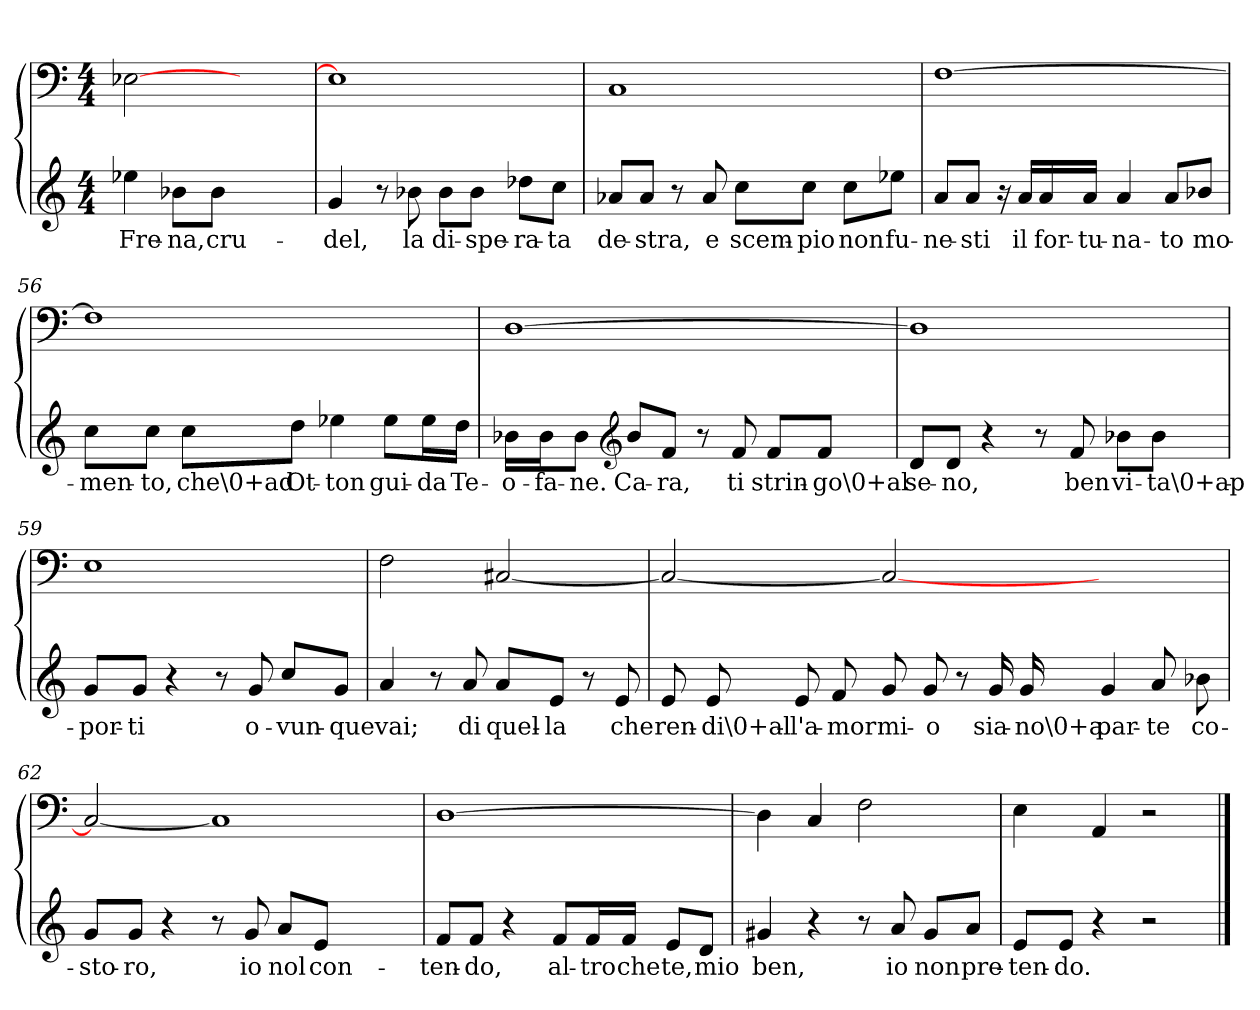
**kern	**text	**kern
*part1	*part1	*part1
*staff2	*staff2	*staff1
*clefG2	*	*clefF4
*k[]	*	*k[]
*C:	*	*C:
*M4/4	*	*M4/4
=	=	=
4ee-X\	Fre-	[2E-X\
8b-X\L	-na,	.
8b-\J	cru-	.
2ryy	.	2ryy
=53	=53	=53
4g/	-del,	1E-\]
8r	.	.
8b-X\	la	.
8b-\L	di-	.
8b-\J	-spe-	.
8dd-X\L	-ra-	.
8cc\J	-ta	.
=54	=54	=54
8a-X/L	de-	1C/
8a-/J	-stra,	.
8r	.	.
8a-/	e	.
8cc\L	scem-	.
8cc\J	-pio	.
8cc\L	non	.
8ee-X\J	fu-	.
=55	=55	=55
8a/L	-ne-	[1F\
8a/J	-sti	.
16r	.	.
16a/LL	il	.
16a/	for-	.
16a/JJ	-tu-	.
4a/	-na-	.
8a/L	-to	.
8b-X/J	mo-	.
=56	=56	=56
8cc\L	-men-	1F\]
8cc\J	-to,	.
8cc\L	che\0+ad	.
8dd\J	Ot-	.
4ee-X\	-ton	.
8ee-\L	gui-	.
16ee-\L	-da	.
16dd\JJ	Te-	.
=57	=57	=57
16b-X\LL	-o-	[1D\
16b-\J	-fa-	.
8b-\J	-ne.	.
*clefG2	*	*
8b-/L	Ca-	.
8f/J	-ra,	.
8r	.	.
8f/	ti	.
8f/L	strin-	.
8f/J	-go\0+al	.
=58	=58	=58
8d/L	se-	1D\]
8d/J	-no,	.
4r	.	.
8r	.	.
8f/	ben	.
8b-X\L	vi-	.
8b-\J	-ta\0+ap-	.
=59	=59	=59
8g/L	-por-	1E\
8g/J	-ti	.
4r	.	.
8r	.	.
8g/	o-	.
8cc/L	-vun-	.
8g/J	-que	.
=60	=60	=60
4a/	vai;	2F\
8r	.	.
8a/	di	.
8a/L	quel-	[2C#X/
8e/J	-la	.
8r	.	.
8e/	che	.
=61	=61	=61
8e/	ren-	2C#/_
8e/	-di\0+al-	.
8e/	-l'a-	.
8f/	-mor	.
8g/	mi-	2C#/_
8g/	-o	.
8r	.	.
16g/	sia-	.
16g/	-no\0+a	.
4g/	par-	2ryy
8a/	-te	.
8b-X\	co-	.
=62	=62	=62
8g/L	-sto-	2C#/_
8g/J	-ro,	.
4r	.	.
8r	.	1C#/]
8g/	io	.
8a/L	nol	.
8e/J	con-	.
2ryy	.	.
=63	=63	=63
8f/L	-ten-	[1D\
8f/J	-do,	.
4r	.	.
8f/L	al-	.
16f/L	-tro	.
16f/JJ	che	.
8e/L	te,	.
8d/J	mio	.
=64	=64	=64
4g#X/	ben,	4D\]
4r	.	4C/
8r	.	2F\
8a/	io	.
8g#/L	non	.
8a/J	pre-	.
=65	=65	=65
8e/L	-ten-	4E\
8e/J	-do.	.
4r	.	4AA/
2r	.	2r
==	==	==
*-	*-	*-
